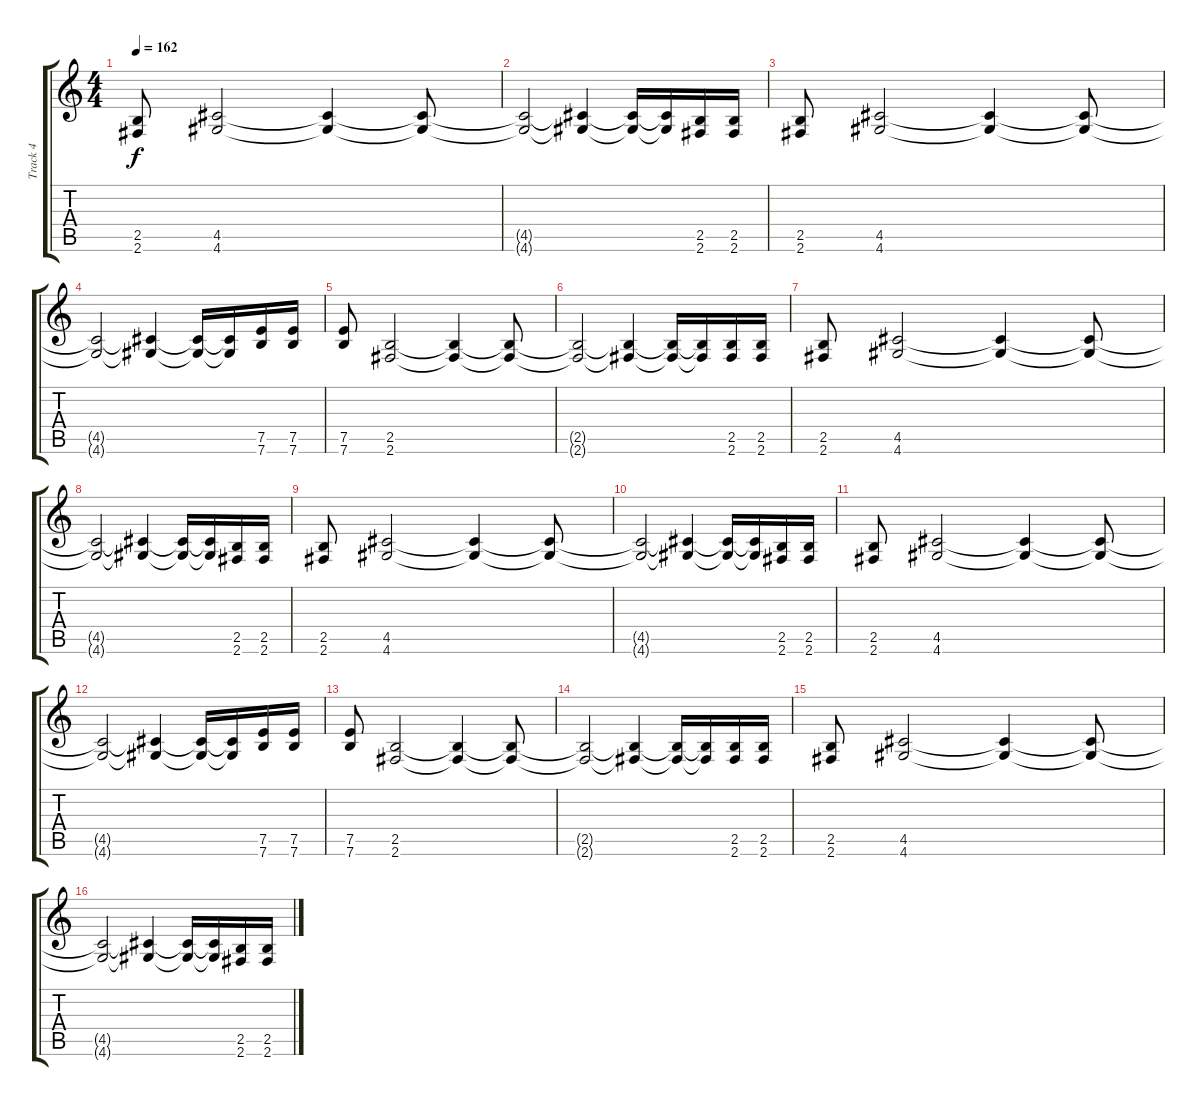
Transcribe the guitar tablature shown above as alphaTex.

\track ("Track 4" "Track 4") {instrument distortionguitar}
\staff {score tabs}
\tuning (E4 B3 G3 D3 A2 E2) {hide}
\ts (4 4)
\tempo 162
\clef g2
\ks c
(2.5 2.6).8{dy f} (4.5 4.6).2 (4.5{t} 4.6{t}).4 (4.5{t} 4.6{t}).8 |
(4.5{t} 4.6{t}).2 (4.5{t} 4.6{t}).4 (4.5{t} 4.6{t}).16 (4.5{t} 4.6{t}).16 (2.5 2.6).16 (2.5 2.6).16 |
(2.5 2.6).8 (4.5 4.6).2 (4.5{t} 4.6{t}).4 (4.5{t} 4.6{t}).8 |
(4.5{t} 4.6{t}).2 (4.5{t} 4.6{t}).4 (4.5{t} 4.6{t}).16 (4.5{t} 4.6{t}).16 (7.5 7.6).16 (7.5 7.6).16 |
(7.5 7.6).8 (2.5 2.6).2 (2.5{t} 2.6{t}).4 (2.5{t} 2.6{t}).8 |
(2.5{t} 2.6{t}).2 (2.5{t} 2.6{t}).4 (2.5{t} 2.6{t}).16 (2.5{t} 2.6{t}).16 (2.5 2.6).16 (2.5 2.6).16 |
(2.5 2.6).8 (4.5 4.6).2 (4.5{t} 4.6{t}).4 (4.5{t} 4.6{t}).8 |
(4.5{t} 4.6{t}).2 (4.5{t} 4.6{t}).4 (4.5{t} 4.6{t}).16 (4.5{t} 4.6{t}).16 (2.5 2.6).16 (2.5 2.6).16 |
(2.5 2.6).8 (4.5 4.6).2 (4.5{t} 4.6{t}).4 (4.5{t} 4.6{t}).8 |
(4.5{t} 4.6{t}).2 (4.5{t} 4.6{t}).4 (4.5{t} 4.6{t}).16 (4.5{t} 4.6{t}).16 (2.5 2.6).16 (2.5 2.6).16 |
(2.5 2.6).8 (4.5 4.6).2 (4.5{t} 4.6{t}).4 (4.5{t} 4.6{t}).8 |
(4.5{t} 4.6{t}).2 (4.5{t} 4.6{t}).4 (4.5{t} 4.6{t}).16 (4.5{t} 4.6{t}).16 (7.5 7.6).16 (7.5 7.6).16 |
(7.5 7.6).8 (2.5 2.6).2 (2.5{t} 2.6{t}).4 (2.5{t} 2.6{t}).8 |
(2.5{t} 2.6{t}).2 (2.5{t} 2.6{t}).4 (2.5{t} 2.6{t}).16 (2.5{t} 2.6{t}).16 (2.5 2.6).16 (2.5 2.6).16 |
(2.5 2.6).8 (4.5 4.6).2 (4.5{t} 4.6{t}).4 (4.5{t} 4.6{t}).8 |
(4.5{t} 4.6{t}).2 (4.5{t} 4.6{t}).4 (4.5{t} 4.6{t}).16 (4.5{t} 4.6{t}).16 (2.5 2.6).16 (2.5 2.6).16
